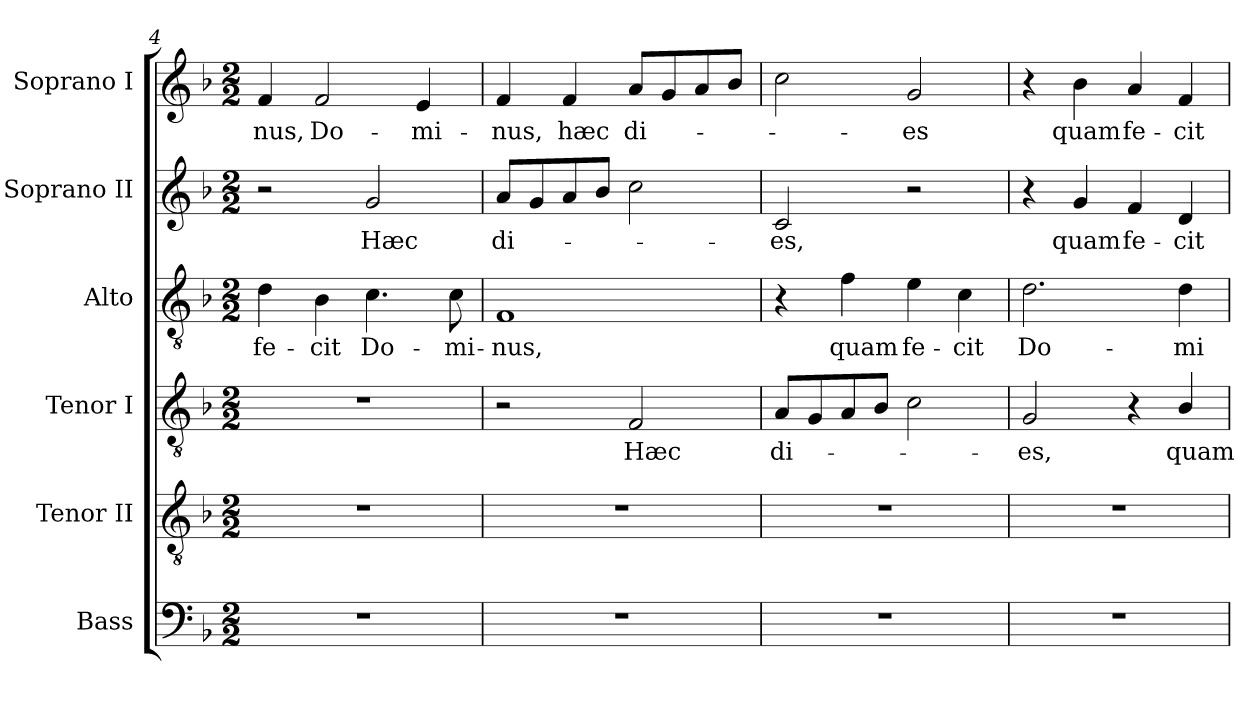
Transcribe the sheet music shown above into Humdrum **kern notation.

**kern	**kern	**kern	**text	**kern	**text	**kern	**text	**kern	**text
*part6	*part5	*part4	*part4	*part3	*part3	*part2	*part2	*part1	*part1
*staff6	*staff5	*staff4	*staff4	*staff3	*staff3	*staff2	*staff2	*staff1	*staff1
*I"Bass	*I"Tenor II	*I"Tenor I	*	*I"Alto	*	*I"Soprano II	*	*I"Soprano I	*
*I'B.	*I'T.	*I'T.	*	*I'A.	*	*I'S.	*	*I'S.	*
*clefF4	*clefGv2	*clefGv2	*	*clefGv2	*	*clefG2	*	*clefG2	*
*	*ITrd7c12	*ITrd7c12	*	*	*	*	*	*	*
*k[b-]	*k[b-]	*k[b-]	*	*k[b-]	*	*k[b-]	*	*k[b-]	*
*F:	*F:	*F:	*	*F:	*	*F:	*	*F:	*
*M2/2	*M2/2	*M2/2	*	*M2/2	*	*M2/2	*	*M2/2	*
=4	=4	=4	=4	=4	=4	=4	=4	=4	=4
!	!	!	!	!	!LO:LY:b:color=#000000	!	!	!	!
!	!	!	!	!	!	!	!	!	!LO:LY:b:color=#000000
1r	1r	1r	.	4di\	fe-	2r	.	4fi/	-nus,
!	!	!	!	!	!LO:LY:b:color=#000000	!	!	!	!
!	!	!	!	!	!	!	!	!	!LO:LY:b:color=#000000
.	.	.	.	4B-i\	-cit	.	.	2fi/	Do-
!	!	!	!	!	!LO:LY:b:color=#000000	!	!	!	!
!	!	!	!	!	!	!	!LO:LY:b:color=#000000	!	!
.	.	.	.	4.ci\	Do-	2gi/	Hæc	.	.
!	!	!	!	!	!	!	!	!	!LO:LY:b:color=#000000
.	.	.	.	.	.	.	.	4ei/	-mi-
!	!	!	!	!	!LO:LY:b:color=#000000	!	!	!	!
.	.	.	.	8ci\	-mi-	.	.	.	.
=5	=5	=5	=5	=5	=5	=5	=5	=5	=5
!	!	!	!	!	!LO:LY:b:color=#000000	!	!	!	!
!	!	!	!	!	!	!	!LO:LY:b:color=#000000	!	!
!	!	!	!	!	!	!	!	!	!LO:LY:b:color=#000000
1r	1r	2r	.	1Fi	-nus,	8ai/L	di-	4fi/	-nus,
.	.	.	.	.	.	8gi/	.	.	.
!	!	!	!	!	!	!	!	!	!LO:LY:b:color=#000000
.	.	.	.	.	.	8ai/	.	4fi/	hæc
.	.	.	.	.	.	8b-i/J	.	.	.
!	!	!	!LO:LY:b:color=#000000	!	!	!	!	!	!
!	!	!	!	!	!	!	!	!	!LO:LY:b:color=#000000
.	.	2FFi/	Hæc	.	.	2cci\	.	8ai/L	di-
.	.	.	.	.	.	.	.	8gi/	.
.	.	.	.	.	.	.	.	8ai/	.
.	.	.	.	.	.	.	.	8b-i/J	.
!!LO:LB:g=z
=6	=6	=6	=6	=6	=6	=6	=6	=6	=6
!	!	!	!LO:LY:b:color=#000000	!	!	!	!	!	!
!	!	!	!	!	!	!	!LO:LY:b:color=#000000	!	!
1r	1r	8AAi/L	di-	4r	.	2ci/	-es,	2cci\	.
.	.	8GGi/	.	.	.	.	.	.	.
!	!	!	!	!	!LO:LY:b:color=#000000	!	!	!	!
.	.	8AAi/	.	4fi\	quam	.	.	.	.
.	.	8BB-i/J	.	.	.	.	.	.	.
!	!	!	!	!	!LO:LY:b:color=#000000	!	!	!	!
!	!	!	!	!	!	!	!	!	!LO:LY:b:color=#000000
.	.	2Ci\	.	4ei\	fe-	2r	.	2gi/	-es
!	!	!	!	!	!LO:LY:b:color=#000000	!	!	!	!
.	.	.	.	4ci\	-cit	.	.	.	.
=7	=7	=7	=7	=7	=7	=7	=7	=7	=7
!	!	!	!LO:LY:b:color=#000000	!	!	!	!	!	!
!	!	!	!	!	!LO:LY:b:color=#000000	!	!	!	!
1r	1r	2GGi/	-es,	2.di\	Do-	4r	.	4r	.
!	!	!	!	!	!	!	!LO:LY:b:color=#000000	!	!
!	!	!	!	!	!	!	!	!	!LO:LY:b:color=#000000
.	.	.	.	.	.	4gi/	quam	4b-i\	quam
!	!	!	!	!	!	!	!LO:LY:b:color=#000000	!	!
!	!	!	!	!	!	!	!	!	!LO:LY:b:color=#000000
.	.	4r	.	.	.	4fi/	fe-	4ai/	fe-
!	!	!	!LO:LY:b:color=#000000	!	!	!	!	!	!
!	!	!	!	!	!LO:LY:b:color=#000000	!	!	!	!
!	!	!	!	!	!	!	!LO:LY:b:color=#000000	!	!
!	!	!	!	!	!	!	!	!	!LO:LY:b:color=#000000
.	.	4BB-i/	quam	4di\	-mi-	4di/	-cit	4fi/	-cit
=	=	=	=	=	=	=	=	=	=
*-	*-	*-	*-	*-	*-	*-	*-	*-	*-
